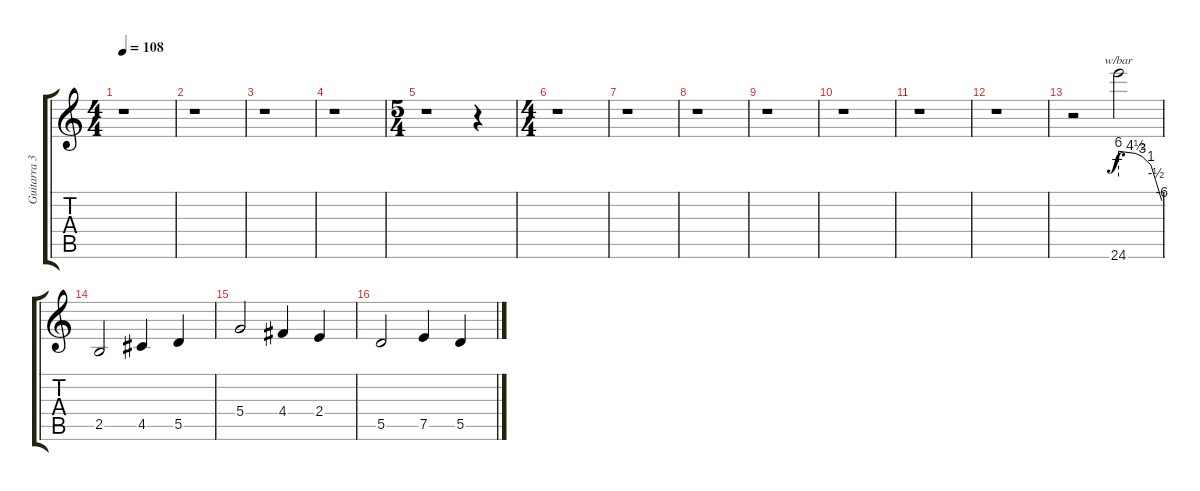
\track ("Guitarra 3" "Guitarra 3") {instrument overdrivenguitar}
\staff {score tabs}
\tuning (E4 B3 G3 D3 A2 E2) {hide}
\ts (4 4)
\tempo 108
\clef g2
\ks c
r.1{dy f} |
r.1 |
r.1 |
r.1 |
\ts (5 4)
r.1 r.4 |
\ts (4 4)
r.1 |
r.1 |
r.1 |
r.1 |
r.1 |
r.1 |
r.1 |
r.2 24.6.2{tbe (custom default 0 24 24 18 33 12 45 4 52 -2 60 -24)} |
2.5.2 4.5.4 5.5.4 |
5.4.2 4.4.4 2.4.4 |
5.5.2 7.5.4 5.5.4
